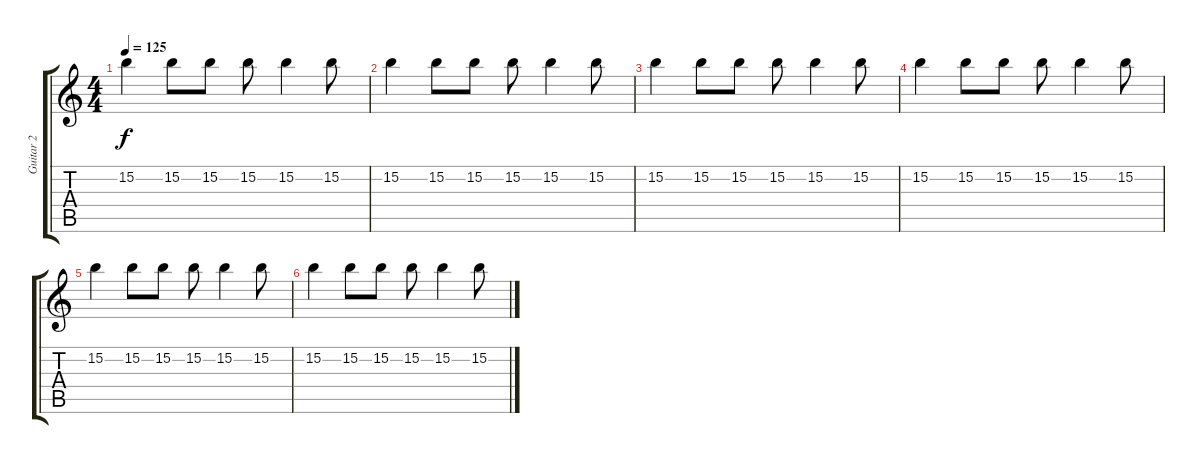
\track ("Guitar 2" "Guitar 2") {instrument distortionguitar}
\staff {score tabs}
\tuning (Db4 Ab3 E3 B2 Gb2 B1) {hide}
\ts (4 4)
\tempo 125
\clef g2
\ks c
15.2.4{dy f} 15.2.8 15.2.8 15.2.8 15.2.4 15.2.8 |
15.2.4 15.2.8 15.2.8 15.2.8 15.2.4 15.2.8 |
15.2.4 15.2.8 15.2.8 15.2.8 15.2.4 15.2.8 |
15.2.4 15.2.8 15.2.8 15.2.8 15.2.4 15.2.8 |
15.2.4 15.2.8 15.2.8 15.2.8 15.2.4 15.2.8 |
15.2.4 15.2.8 15.2.8 15.2.8 15.2.4 15.2.8
